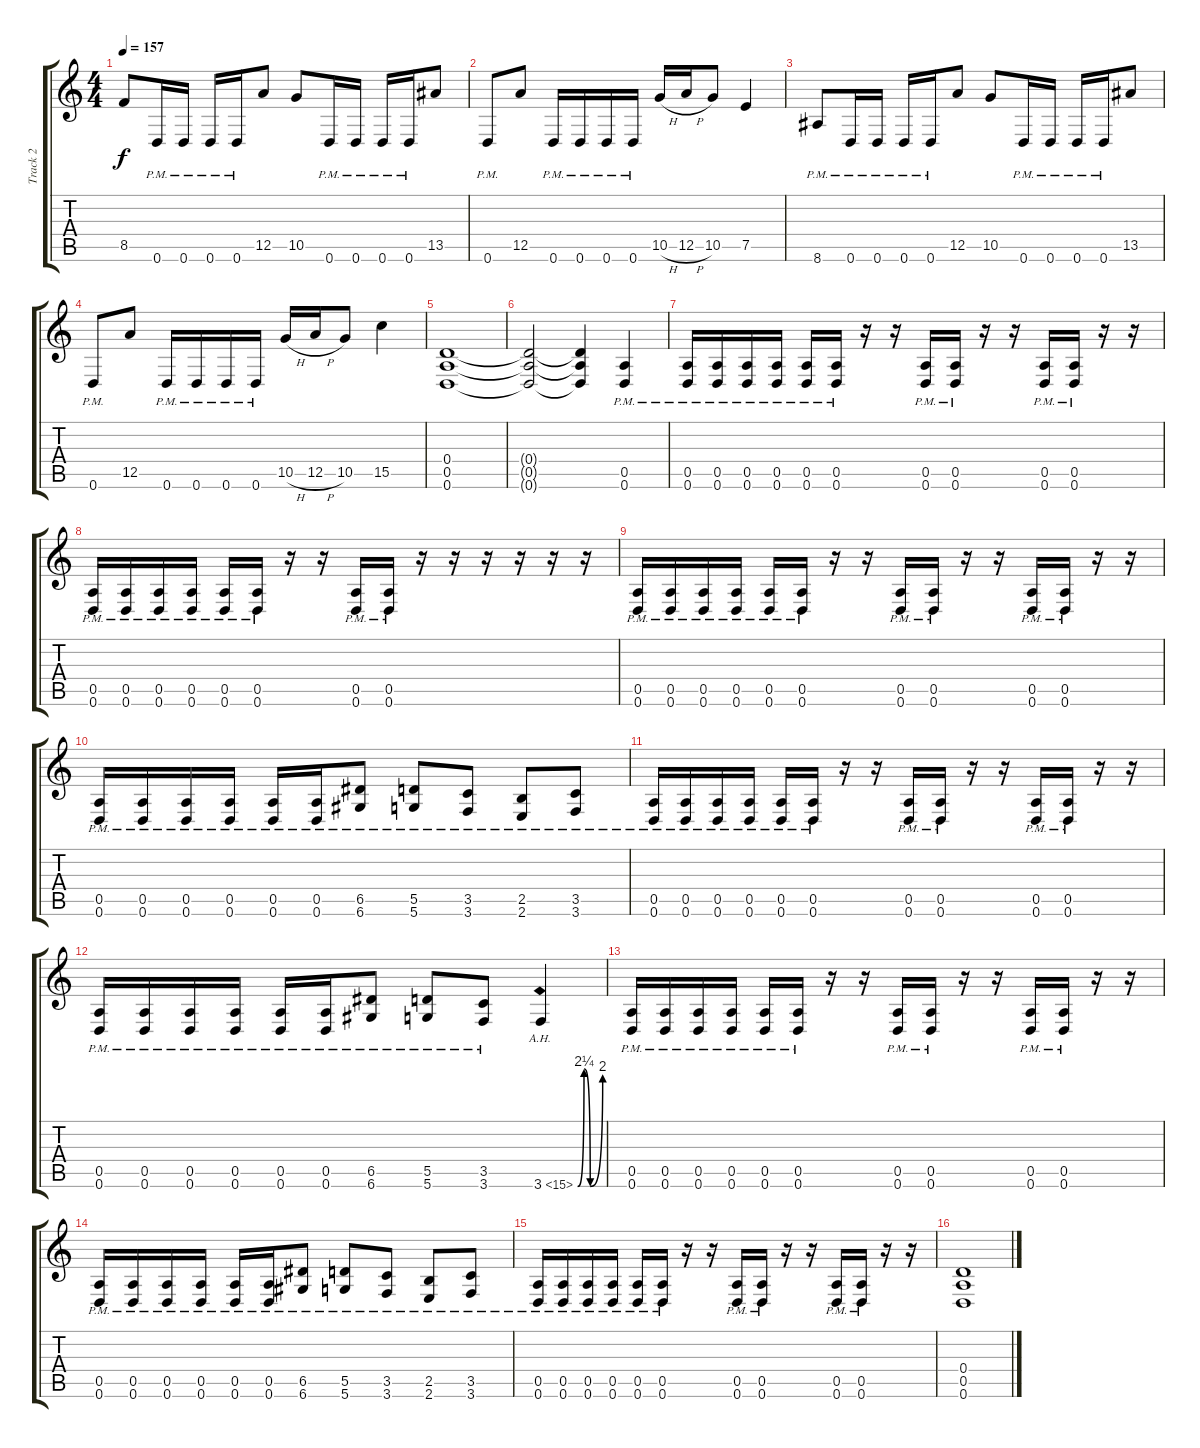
\track ("Track 2" "Track 2") {instrument distortionguitar}
\staff {score tabs}
\tuning (E4 B3 G3 D3 A2 D2) {hide}
\ts (4 4)
\tempo 157
\clef g2
\ks c
8.5.8{dy f} 0.6{pm}.16 0.6{pm}.16 0.6{pm}.16 0.6{pm}.16 12.5.8 10.5.8 0.6{pm}.16 0.6{pm}.16 0.6{pm}.16 0.6{pm}.16 13.5.8 |
0.6{pm}.8 12.5.8 0.6{pm}.16 0.6{pm}.16 0.6{pm}.16 0.6{pm}.16 10.5{h}.16 12.5{h}.16 10.5.8 7.5.4 |
8.6{pm}.8 0.6{pm}.16 0.6{pm}.16 0.6{pm}.16 0.6{pm}.16 12.5.8 10.5.8 0.6{pm}.16 0.6{pm}.16 0.6{pm}.16 0.6{pm}.16 13.5.8 |
0.6{pm}.8 12.5.8 0.6{pm}.16 0.6{pm}.16 0.6{pm}.16 0.6{pm}.16 10.5{h}.16 12.5{h}.16 10.5.8 15.5.4 |
(0.4 0.5 0.6).1 |
(0.4{t} 0.5{t} 0.6{t}).2 (0.4{t} 0.5{t} 0.6{t}).4 (0.5{pm} 0.6{pm}).4 |
(0.5{pm} 0.6{pm}).16 (0.5{pm} 0.6{pm}).16 (0.5{pm} 0.6{pm}).16 (0.5{pm} 0.6{pm}).16 (0.5{pm} 0.6{pm}).16 (0.5{pm} 0.6{pm}).16 r.16 r.16 (0.5{pm} 0.6{pm}).16 (0.5{pm} 0.6{pm}).16 r.16 r.16 (0.5{pm} 0.6{pm}).16 (0.5{pm} 0.6{pm}).16 r.16 r.16 |
(0.5{pm} 0.6{pm}).16 (0.5{pm} 0.6{pm}).16 (0.5{pm} 0.6{pm}).16 (0.5{pm} 0.6{pm}).16 (0.5{pm} 0.6{pm}).16 (0.5{pm} 0.6{pm}).16 r.16 r.16 (0.5{pm} 0.6{pm}).16 (0.5{pm} 0.6{pm}).16 r.16 r.16 r.16 r.16 r.16 r.16 |
(0.5{pm} 0.6{pm}).16 (0.5{pm} 0.6{pm}).16 (0.5{pm} 0.6{pm}).16 (0.5{pm} 0.6{pm}).16 (0.5{pm} 0.6{pm}).16 (0.5{pm} 0.6{pm}).16 r.16 r.16 (0.5{pm} 0.6{pm}).16 (0.5{pm} 0.6{pm}).16 r.16 r.16 (0.5{pm} 0.6{pm}).16 (0.5{pm} 0.6{pm}).16 r.16 r.16 |
(0.5{pm} 0.6{pm}).16 (0.5{pm} 0.6{pm}).16 (0.5{pm} 0.6{pm}).16 (0.5{pm} 0.6{pm}).16 (0.5{pm} 0.6{pm}).16 (0.5{pm} 0.6{pm}).16 (6.5{pm} 6.6{pm}).8 (5.5{pm} 5.6{pm}).8 (3.5{pm} 3.6{pm}).8 (2.5{pm} 2.6{pm}).8 (3.5{pm} 3.6{pm}).8 |
(0.5{pm} 0.6{pm}).16 (0.5{pm} 0.6{pm}).16 (0.5{pm} 0.6{pm}).16 (0.5{pm} 0.6{pm}).16 (0.5{pm} 0.6{pm}).16 (0.5{pm} 0.6{pm}).16 r.16 r.16 (0.5{pm} 0.6{pm}).16 (0.5{pm} 0.6{pm}).16 r.16 r.16 (0.5{pm} 0.6{pm}).16 (0.5{pm} 0.6{pm}).16 r.16 r.16 |
(0.5{pm} 0.6{pm}).16 (0.5{pm} 0.6{pm}).16 (0.5{pm} 0.6{pm}).16 (0.5{pm} 0.6{pm}).16 (0.5{pm} 0.6{pm}).16 (0.5{pm} 0.6{pm}).16 (6.5{pm} 6.6{pm}).8 (5.5{pm} 5.6{pm}).8 (3.5{pm} 3.6{pm}).8 3.6{be (custom 0 0 15 9 30 0 60 8) ah 12}.4 |
(0.5{pm} 0.6{pm}).16 (0.5{pm} 0.6{pm}).16 (0.5{pm} 0.6{pm}).16 (0.5{pm} 0.6{pm}).16 (0.5{pm} 0.6{pm}).16 (0.5{pm} 0.6{pm}).16 r.16 r.16 (0.5{pm} 0.6{pm}).16 (0.5{pm} 0.6{pm}).16 r.16 r.16 (0.5{pm} 0.6{pm}).16 (0.5{pm} 0.6{pm}).16 r.16 r.16 |
(0.5{pm} 0.6{pm}).16 (0.5{pm} 0.6{pm}).16 (0.5{pm} 0.6{pm}).16 (0.5{pm} 0.6{pm}).16 (0.5{pm} 0.6{pm}).16 (0.5{pm} 0.6{pm}).16 (6.5{pm} 6.6{pm}).8 (5.5{pm} 5.6{pm}).8 (3.5{pm} 3.6{pm}).8 (2.5{pm} 2.6{pm}).8 (3.5{pm} 3.6{pm}).8 |
(0.5{pm} 0.6{pm}).16 (0.5{pm} 0.6{pm}).16 (0.5{pm} 0.6{pm}).16 (0.5{pm} 0.6{pm}).16 (0.5{pm} 0.6{pm}).16 (0.5{pm} 0.6{pm}).16 r.16 r.16 (0.5{pm} 0.6{pm}).16 (0.5{pm} 0.6{pm}).16 r.16 r.16 (0.5{pm} 0.6{pm}).16 (0.5{pm} 0.6{pm}).16 r.16 r.16 |
(0.4 0.5 0.6).1
